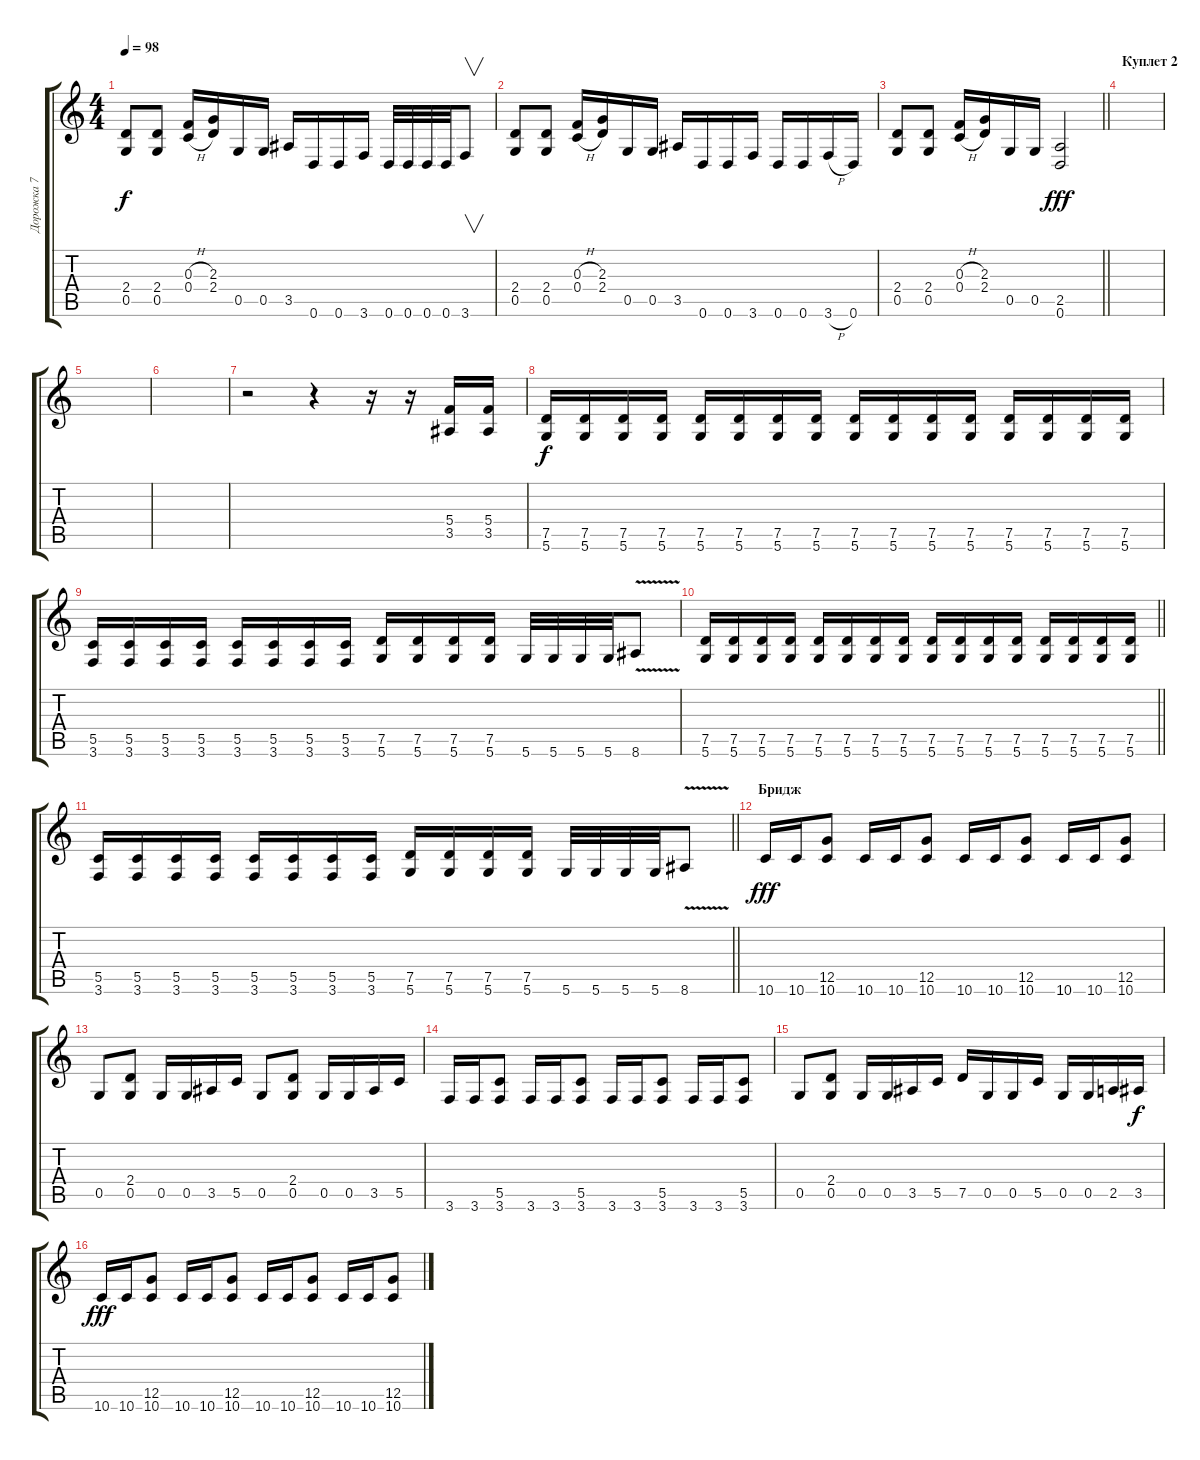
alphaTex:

\track ("Дорожка 7" "Дорожка 7") {instrument distortionguitar}
\staff {score tabs}
\tuning (D4 A3 F3 C3 G2 D2) {hide}
\ts (4 4)
\tempo 98
\clef g2
\ks c
(2.4 0.5).8{dy f} (2.4 0.5).8 (0.3{h} 0.4{h}).16 (2.3 2.4).16 0.5.16 0.5.16 3.5.16 0.6.16 0.6.16 3.6.16 0.6.32 0.6.32 0.6.32 0.6.32 3.6.8{v} |
(2.4 0.5).8 (2.4 0.5).8 (0.3{h} 0.4{h}).16 (2.3 2.4).16 0.5.16 0.5.16 3.5.16 0.6.16 0.6.16 3.6.16 0.6.16 0.6.16 3.6{h}.16 0.6.16 |
\barLineRight lightlight
(2.4 0.5).8 (2.4 0.5).8 (0.3{h} 0.4{h}).16 (2.3 2.4).16 0.5.16 0.5.16 (2.5 0.6).2{dy fff} |
\section ("" "Куплет 2")
|
|
|
r.2 r.4 r.16 r.16 (5.4 3.5).16 (5.4 3.5).16 |
(7.5 5.6).16{dy f} (7.5 5.6).16 (7.5 5.6).16 (7.5 5.6).16 (7.5 5.6).16 (7.5 5.6).16 (7.5 5.6).16 (7.5 5.6).16 (7.5 5.6).16 (7.5 5.6).16 (7.5 5.6).16 (7.5 5.6).16 (7.5 5.6).16 (7.5 5.6).16 (7.5 5.6).16 (7.5 5.6).16 |
(5.5 3.6).16 (5.5 3.6).16 (5.5 3.6).16 (5.5 3.6).16 (5.5 3.6).16 (5.5 3.6).16 (5.5 3.6).16 (5.5 3.6).16 (7.5 5.6).16 (7.5 5.6).16 (7.5 5.6).16 (7.5 5.6).16 5.6.32 5.6.32 5.6.32 5.6.32 8.6{v}.8 |
\barLineRight lightlight
(7.5 5.6).16 (7.5 5.6).16 (7.5 5.6).16 (7.5 5.6).16 (7.5 5.6).16 (7.5 5.6).16 (7.5 5.6).16 (7.5 5.6).16 (7.5 5.6).16 (7.5 5.6).16 (7.5 5.6).16 (7.5 5.6).16 (7.5 5.6).16 (7.5 5.6).16 (7.5 5.6).16 (7.5 5.6).16 |
\section ("" "")
\barLineRight lightlight
(5.5 3.6).16 (5.5 3.6).16 (5.5 3.6).16 (5.5 3.6).16 (5.5 3.6).16 (5.5 3.6).16 (5.5 3.6).16 (5.5 3.6).16 (7.5 5.6).16 (7.5 5.6).16 (7.5 5.6).16 (7.5 5.6).16 5.6.32 5.6.32 5.6.32 5.6.32 8.6{v}.8 |
\section ("" "Бридж")
10.6.16{dy fff} 10.6.16 (12.5 10.6).8 10.6.16 10.6.16 (12.5 10.6).8 10.6.16 10.6.16 (12.5 10.6).8 10.6.16 10.6.16 (12.5 10.6).8 |
0.5.8 (2.4 0.5).8 0.5.16 0.5.16 3.5.16 5.5.16 0.5.8 (2.4 0.5).8 0.5.16 0.5.16 3.5.16 5.5.16 |
3.6.16 3.6.16 (5.5 3.6).8 3.6.16 3.6.16 (5.5 3.6).8 3.6.16 3.6.16 (5.5 3.6).8 3.6.16 3.6.16 (5.5 3.6).8 |
0.5.8 (2.4 0.5).8 0.5.16 0.5.16 3.5.16 5.5.16 7.5.16 0.5.16 0.5.16 5.5.16 0.5.16 0.5.16 2.5.16 3.5.16{dy f} |
10.6.16{dy fff} 10.6.16 (12.5 10.6).8 10.6.16 10.6.16 (12.5 10.6).8 10.6.16 10.6.16 (12.5 10.6).8 10.6.16 10.6.16 (12.5 10.6).8
